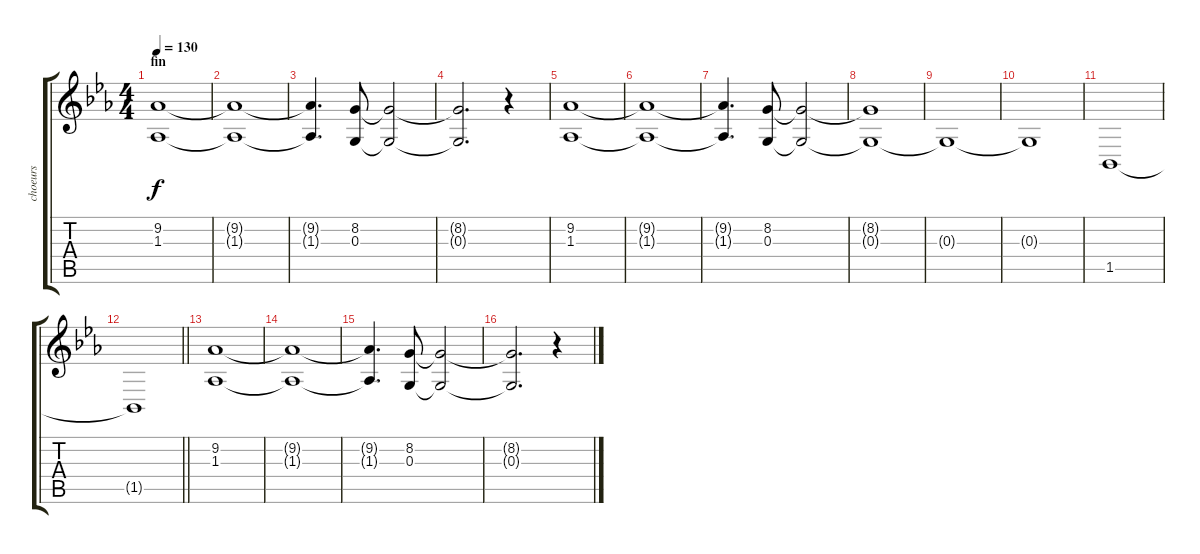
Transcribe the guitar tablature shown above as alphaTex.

\track ("choeurs" "choeurs") {instrument choiraahs}
\staff {score tabs}
\tuning (E4 B3 G3 D3 A2 E2) {hide}
\ts (4 4)
\section ("" "fin")
\tempo 130
\clef g2
\ks eb
(9.2 1.3).1{dy f volume 16} |
(9.2{t} 1.3{t}).1 |
(9.2{t} 1.3{t}).4{d} (8.2 0.3).8 (8.2{t} 0.3{t}).2 |
(8.2{t} 0.3{t}).2{d} r.4 |
(9.2 1.3).1 |
(9.2{t} 1.3{t}).1 |
(9.2{t} 1.3{t}).4{d} (8.2 0.3).8 (8.2{t} 0.3{t}).2 |
(8.2{t} 0.3{t}).1 |
0.3{t}.1 |
0.3{t}.1 |
1.5.1 |
\barLineRight lightlight
1.5{t}.1 |
(9.2 1.3).1 |
(9.2{t} 1.3{t}).1 |
(9.2{t} 1.3{t}).4{d} (8.2 0.3).8 (8.2{t} 0.3{t}).2 |
(8.2{t} 0.3{t}).2{d} r.4
